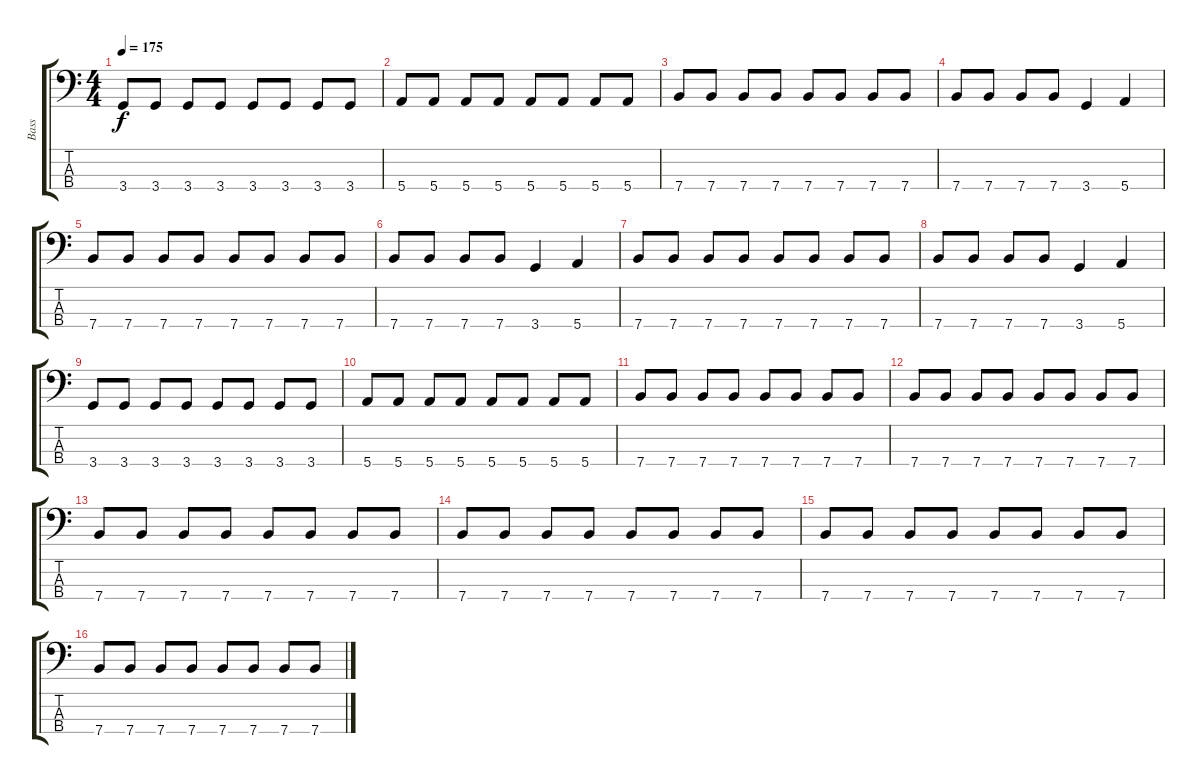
\track ("Bass" "Bass") {instrument electricbasspick}
\staff {score tabs}
\tuning (G2 D2 A1 E1) {hide}
\ts (4 4)
\tempo 175
\clef f4
\ks c
3.4.8{dy f} 3.4.8 3.4.8 3.4.8 3.4.8 3.4.8 3.4.8 3.4.8 |
5.4.8 5.4.8 5.4.8 5.4.8 5.4.8 5.4.8 5.4.8 5.4.8 |
7.4.8 7.4.8 7.4.8 7.4.8 7.4.8 7.4.8 7.4.8 7.4.8 |
7.4.8 7.4.8 7.4.8 7.4.8 3.4.4 5.4.4 |
7.4.8 7.4.8 7.4.8 7.4.8 7.4.8 7.4.8 7.4.8 7.4.8 |
7.4.8 7.4.8 7.4.8 7.4.8 3.4.4 5.4.4 |
7.4.8 7.4.8 7.4.8 7.4.8 7.4.8 7.4.8 7.4.8 7.4.8 |
7.4.8 7.4.8 7.4.8 7.4.8 3.4.4 5.4.4 |
3.4.8 3.4.8 3.4.8 3.4.8 3.4.8 3.4.8 3.4.8 3.4.8 |
5.4.8 5.4.8 5.4.8 5.4.8 5.4.8 5.4.8 5.4.8 5.4.8 |
7.4.8 7.4.8 7.4.8 7.4.8 7.4.8 7.4.8 7.4.8 7.4.8 |
7.4.8 7.4.8 7.4.8 7.4.8 7.4.8 7.4.8 7.4.8 7.4.8 |
7.4.8 7.4.8 7.4.8 7.4.8 7.4.8 7.4.8 7.4.8 7.4.8 |
7.4.8 7.4.8 7.4.8 7.4.8 7.4.8 7.4.8 7.4.8 7.4.8 |
7.4.8 7.4.8 7.4.8 7.4.8 7.4.8 7.4.8 7.4.8 7.4.8 |
7.4.8 7.4.8 7.4.8 7.4.8 7.4.8 7.4.8 7.4.8 7.4.8
